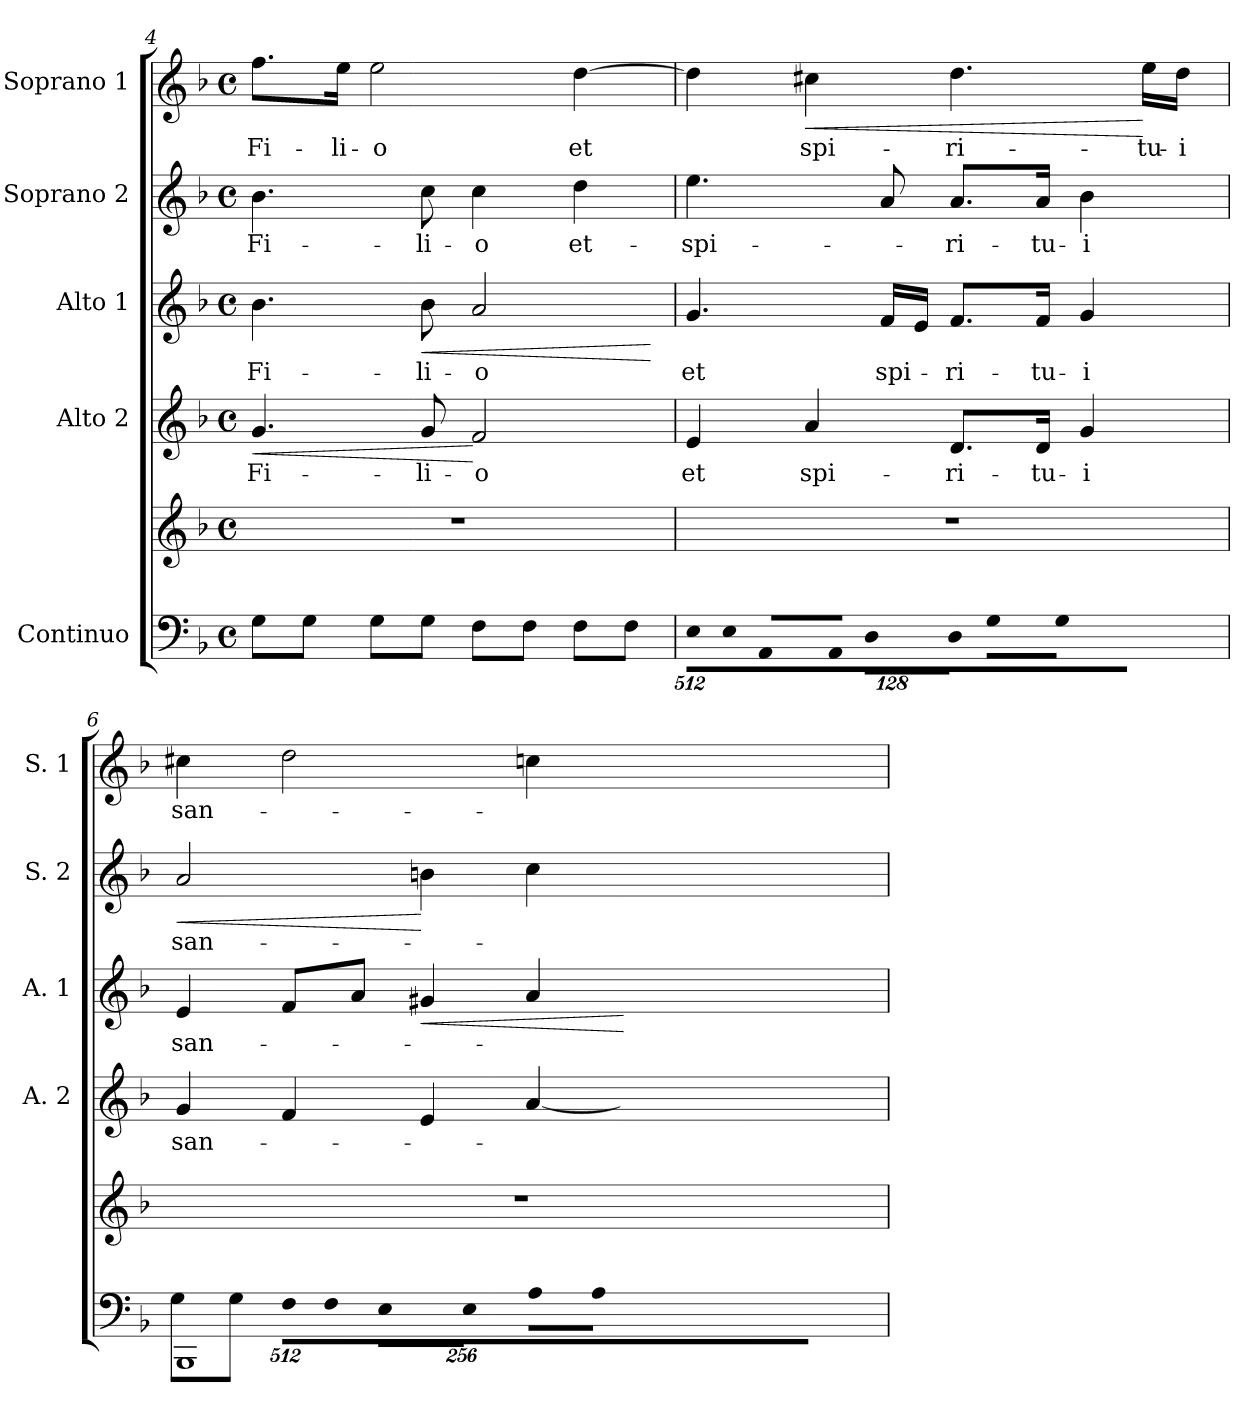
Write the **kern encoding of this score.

**kern	**kern	**kern	**text	**dynam	**kern	**text	**dynam	**kern	**text	**dynam	**kern	**text	**dynam
*part5	*part5	*part4	*part4	*part4	*part3	*part3	*part3	*part2	*part2	*part2	*part1	*part1	*part1
*staff6	*staff5	*staff4	*staff4	*staff4	*staff3	*staff3	*staff3	*staff2	*staff2	*staff2	*staff1	*staff1	*staff1
*I"Continuo	*	*I"Alto 2	*	*	*I"Alto 1	*	*	*I"Soprano 2	*	*	*I"Soprano 1	*	*
*	*	*I'A. 2	*	*	*I'A. 1	*	*	*I'S. 2	*	*	*I'S. 1	*	*
*clefF4	*clefG2	*clefG2	*	*	*clefG2	*	*	*clefG2	*	*	*clefG2	*	*
*k[b-]	*k[b-]	*k[b-]	*	*	*k[b-]	*	*	*k[b-]	*	*	*k[b-]	*	*
*F:	*F:	*F:	*	*	*F:	*	*	*F:	*	*	*F:	*	*
*M4/4	*M4/4	*M4/4	*	*	*M4/4	*	*	*M4/4	*	*	*M4/4	*	*
*met(c)	*met(c)	*met(c)	*	*	*met(c)	*	*	*met(c)	*	*	*met(c)	*	*
=4	=4	=4	=4	=4	=4	=4	=4	=4	=4	=4	=4	=4	=4
!	!	!	!LO:LY:b	!LO:HP:b	!	!LO:LY:b	!	!	!LO:LY:b	!	!	!LO:LY:b	!
8G\L	1r	4.g/	Fi-	<	4.b-\	Fi-	.	4.b-\	Fi-	.	8.ff\L	Fi-	.
8G\J	.	.	.	.	.	.	.	.	.	.	.	.	.
!	!	!	!	!	!	!	!	!	!	!	!	!LO:LY:b	!
.	.	.	.	.	.	.	.	.	.	.	16ee\Jk	-li-	.
!	!	!	!	!	!	!	!	!	!	!	!	!LO:LY:b	!
8G\L	.	.	.	.	.	.	.	.	.	.	2ee\	-o	.
!	!	!	!LO:LY:b	!	!	!LO:LY:b	!LO:HP:b	!	!LO:LY:b	!	!	!	!
8G\J	.	8g/	-li-	.	8b-\	-li-	<	8cc\	-li-	.	.	.	.
!	!	!	!LO:LY:b	!	!	!LO:LY:b	!	!	!LO:LY:b	!	!	!	!
8F\L	.	2f/	-o	[	2a/	-o	.	4cc\	-o	.	.	.	.
8F\J	.	.	.	.	.	.	.	.	.	.	.	.	.
!	!	!	!	!	!	!	!	!	!LO:LY:b	!	!	!LO:LY:b	!
8F\L	.	.	.	.	.	.	.	4dd\	et-	.	[<4dd\	et	.
8F\J	.	.	.	.	.	.	.	.	.	.	.	.	.
.	.	.	.	.	.	.	[	.	.	.	.	.	.
!!LO:LB:g=z
=5	=5	=5	=5	=5	=5	=5	=5	=5	=5	=5	=5	=5	=5
*Xbrackettup	*	*	*	*	*	*	*	*	*	*	*	*	*
!LO:N:vis=8	!	!	!LO:LY:b	!	!	!LO:LY:b	!	!	!LO:LY:b	!	!	!	!
4096%293E\L	1r	4e/	et	.	4.g/	et	.	4.ee\	-spi-	.	4dd\]	.	.
!LO:N:vis=8	!	!	!	!	!	!	!	!	!	!	!	!	!
1024%73E\J	.	.	.	.	.	.	.	.	.	.	.	.	.
!LO:N:vis=8	!	!	!	!	!	!	!	!	!	!	!	!	!
4096%293AA/L	.	.	.	.	.	.	.	.	.	.	.	.	.
!LO:N:vis=8	!	!	!	!	!	!	!	!	!	!	!	!	!
1024%73AA/J	.	.	.	.	.	.	.	.	.	.	.	.	.
!	!	!	!LO:LY:b	!	!	!	!	!	!	!	!	!LO:LY:b	!LO:HP:b
.	.	4a/	spi-	.	.	.	.	.	.	.	4cc#X\	spi-	<
!LO:N:vis=8	!	!	!	!	!	!	!	!	!	!	!	!	!
4096%293D\L	.	.	.	.	.	.	.	.	.	.	.	.	.
!LO:N:vis=8	!	!	!	!	!	!	!	!	!	!	!	!	!
1024%73D\J	.	.	.	.	.	.	.	.	.	.	.	.	.
!	!	!	!	!	!	!LO:LY:b	!	!	!	!	!	!	!
.	.	.	.	.	16f/LL	spi-	.	8a/	.	.	.	.	.
!LO:N:vis=8	!	!	!	!	!	!	!	!	!	!	!	!	!
4096%293G\L	.	.	.	.	.	.	.	.	.	.	.	.	.
.	.	.	.	.	16e/JJ	.	.	.	.	.	.	.	.
!	!	!	!LO:LY:b	!	!	!LO:LY:b	!	!	!LO:LY:b	!	!	!LO:LY:b	!
8G\J	.	8.d/L	-ri-	.	8.f/L	-ri-	.	8.a/L	-ri-	.	4.dd\	-ri-	.
4.ryy	.	.	.	.	.	.	.	.	.	.	.	.	.
!	!	!	!LO:LY:b	!	!	!LO:LY:b	!	!	!LO:LY:b	!	!	!	!
.	.	16d/Jk	-tu-	.	16f/Jk	-tu-	.	16a/Jk	-tu-	.	.	.	.
!	!	!	!LO:LY:b	!	!	!LO:LY:b	!	!	!LO:LY:b	!	!	!	!
.	.	4g/	-i	.	4g/	-i	.	4b-\	-i	.	.	.	.
!	!	!	!	!	!	!	!	!	!	!	!	!LO:LY:b	!
.	.	.	.	.	.	.	.	.	.	.	16ee\LL	-tu-	[
!	!	!	!	!	!	!	!	!	!	!	!	!LO:LY:b	!
.	.	.	.	.	.	.	.	.	.	.	16dd\JJ	-i	.
=6	=6	=6	=6	=6	=6	=6	=6	=6	=6	=6	=6	=6	=6
*^	*	*	*	*	*	*	*	*	*	*	*	*	*
!	!	!	!	!LO:LY:b	!	!	!LO:LY:b	!	!	!LO:LY:b	!LO:HP:b	!	!LO:LY:b	!
1BBB-	8G<\L	1r	4g/	san-	.	4e/	san-	.	2a/	san-	<	4cc#X\	san-	.
.	8G\J	.	.	.	.	.	.	.	.	.	.	.	.	.
!	!LO:N:vis=8	!	!	!	!	!	!	!	!	!	!	!	!	!
.	4096%341F\L	.	4f/	.	.	8f/L	.	.	.	.	.	2dd\	.	.
!	!LO:N:vis=8	!	!	!	!	!	!	!	!	!	!	!	!	!
.	2048%171F\J	.	.	.	.	.	.	.	.	.	.	.	.	.
.	.	.	.	.	.	8a/J	.	.	.	.	.	.	.	.
!	!LO:N:vis=8	!	!	!	!	!	!	!	!	!	!	!	!	!
.	4096%195E\L	.	.	.	.	.	.	.	.	.	.	.	.	.
!	!LO:N:vis=8	!	!	!	!	!	!	!	!	!	!	!	!	!
.	4096%195E\J	.	.	.	.	.	.	.	.	.	.	.	.	.
!	!	!	!	!	!	!	!	!LO:HP:b	!	!	!	!	!	!
.	.	.	4e/	.	.	4g#X/	.	<	4bn\	.	[	.	.	.
!	!LO:N:vis=8	!	!	!	!	!	!	!	!	!	!	!	!	!
.	4096%195A\L	.	.	.	.	.	.	.	.	.	.	.	.	.
!	!LO:N:vis=8	!	!	!	!	!	!	!	!	!	!	!	!	!
.	4096%195A\J	.	.	.	.	.	.	.	.	.	.	.	.	.
.	4ryy	.	.	.	.	.	.	.	.	.	.	.	.	.
.	.	.	[<4a/	.	.	4a/	.	.	4cc\	.	.	4ccn\	.	.
.	8ryy	.	.	.	.	.	.	.	.	.	.	.	.	.
.	64ryy	.	.	.	.	.	.	.	.	.	.	.	.	.
.	512ryy	.	.	.	.	.	.	.	.	.	.	.	.	.
.	4096ryy	.	.	.	.	.	.	.	.	.	.	.	.	.
*v	*v	*	*	*	*	*	*	*	*	*	*	*	*	*
.	.	.	.	.	.	.	[	.	.	.	.	.	.
=	=	=	=	=	=	=	=	=	=	=	=	=	=
*-	*-	*-	*-	*-	*-	*-	*-	*-	*-	*-	*-	*-	*-
